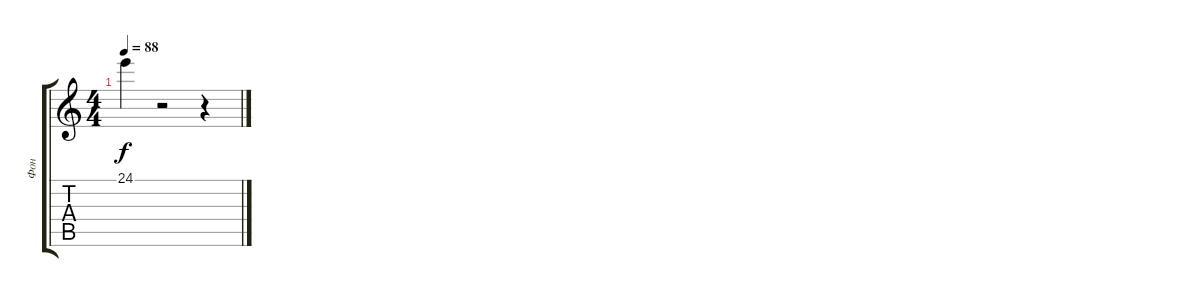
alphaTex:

\track ("Фон" "Фон") {instrument stringensemble2}
\staff {score tabs}
\tuning (E4 B3 G3 D3 A2 E2) {hide}
\ts (4 4)
\tempo 88
\clef g2
\ks c
24.1{t}.4{dy f} r.2 r.4
